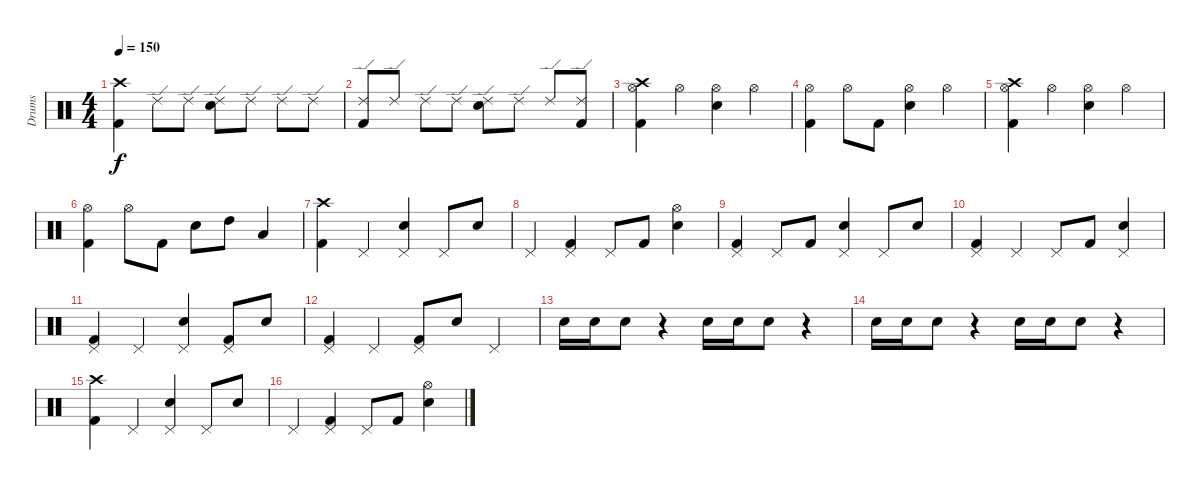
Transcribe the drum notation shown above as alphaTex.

\track ("Drums" "Drums") {instrument percussion}
\staff {score}
\articulation defaults
\ts (4 4)
\tempo 150
\clef neutral
\ks c
("Crash high (hit)" "Kick (hit) 2").4{dy f} "Ride (edge) 2".8 "Ride (edge) 2".8 ("Snare (hit) 2" "Ride (edge) 2").8 "Ride (edge) 2".8 "Ride (edge) 2".8 "Ride (edge) 2".8 |
("Ride (edge) 2" "Kick (hit) 2").8 "Ride (edge) 2".8 "Ride (edge) 2".8 "Ride (edge) 2".8 ("Snare (hit) 2" "Ride (edge) 2").8 "Ride (edge) 2".8 "Ride (edge) 2".8 ("Ride (edge) 2" "Kick (hit) 2").8 |
("Hi-Hat (open)" "Crash high (hit)" "Kick (hit) 2").4 "Hi-Hat (open)".4 ("Snare (hit) 2" "Hi-Hat (open)").4 "Hi-Hat (open)".4 |
("Hi-Hat (open)" "Kick (hit) 2").4 "Hi-Hat (open)".8 "Kick (hit) 2".8 ("Snare (hit) 2" "Hi-Hat (open)").4 "Hi-Hat (open)".4 |
("Hi-Hat (open)" "Crash high (hit)" "Kick (hit) 2").4 "Hi-Hat (open)".4 ("Snare (hit) 2" "Hi-Hat (open)").4 "Hi-Hat (open)".4 |
("Hi-Hat (open)" "Kick (hit) 2").4 "Hi-Hat (open)".8 "Kick (hit) 2".8 "Snare (hit) 2".8 "High Tom (hit)".8 "Low Tom (hit)".4 |
("Crash high (hit)" "Kick (hit) 2").4 "Pedal Hi-Hat (hit)".4 ("Snare (hit) 2" "Pedal Hi-Hat (hit)").4 "Pedal Hi-Hat (hit)".8 "Snare (hit) 2".8 |
"Pedal Hi-Hat (hit)".4 ("Pedal Hi-Hat (hit)" "Kick (hit) 2").4 "Pedal Hi-Hat (hit)".8 "Kick (hit) 2".8 ("Snare (hit) 2" "Hi-Hat (open)").4 |
("Pedal Hi-Hat (hit)" "Kick (hit) 2").4 "Pedal Hi-Hat (hit)".8 "Kick (hit) 2".8 ("Snare (hit) 2" "Pedal Hi-Hat (hit)").4 "Pedal Hi-Hat (hit)".8 "Snare (hit) 2".8 |
("Pedal Hi-Hat (hit)" "Kick (hit) 2").4 "Pedal Hi-Hat (hit)".4 "Pedal Hi-Hat (hit)".8 "Kick (hit) 2".8 ("Snare (hit) 2" "Pedal Hi-Hat (hit)").4 |
("Pedal Hi-Hat (hit)" "Kick (hit) 2").4 "Pedal Hi-Hat (hit)".4 ("Snare (hit) 2" "Pedal Hi-Hat (hit)").4 ("Pedal Hi-Hat (hit)" "Kick (hit) 2").8 "Snare (hit) 2".8 |
("Pedal Hi-Hat (hit)" "Kick (hit) 2").4 "Pedal Hi-Hat (hit)".4 ("Pedal Hi-Hat (hit)" "Kick (hit) 2").8 "Snare (hit) 2".8 "Pedal Hi-Hat (hit)".4 |
"Snare (hit) 2".16 "Snare (hit) 2".16 "Snare (hit) 2".8 r.4 "Snare (hit) 2".16 "Snare (hit) 2".16 "Snare (hit) 2".8 r.4 |
"Snare (hit) 2".16 "Snare (hit) 2".16 "Snare (hit) 2".8 r.4 "Snare (hit) 2".16 "Snare (hit) 2".16 "Snare (hit) 2".8 r.4 |
("Crash high (hit)" "Kick (hit) 2").4 "Pedal Hi-Hat (hit)".4 ("Snare (hit) 2" "Pedal Hi-Hat (hit)").4 "Pedal Hi-Hat (hit)".8 "Snare (hit) 2".8 |
"Pedal Hi-Hat (hit)".4 ("Pedal Hi-Hat (hit)" "Kick (hit) 2").4 "Pedal Hi-Hat (hit)".8 "Kick (hit) 2".8 ("Snare (hit) 2" "Hi-Hat (open)").4
